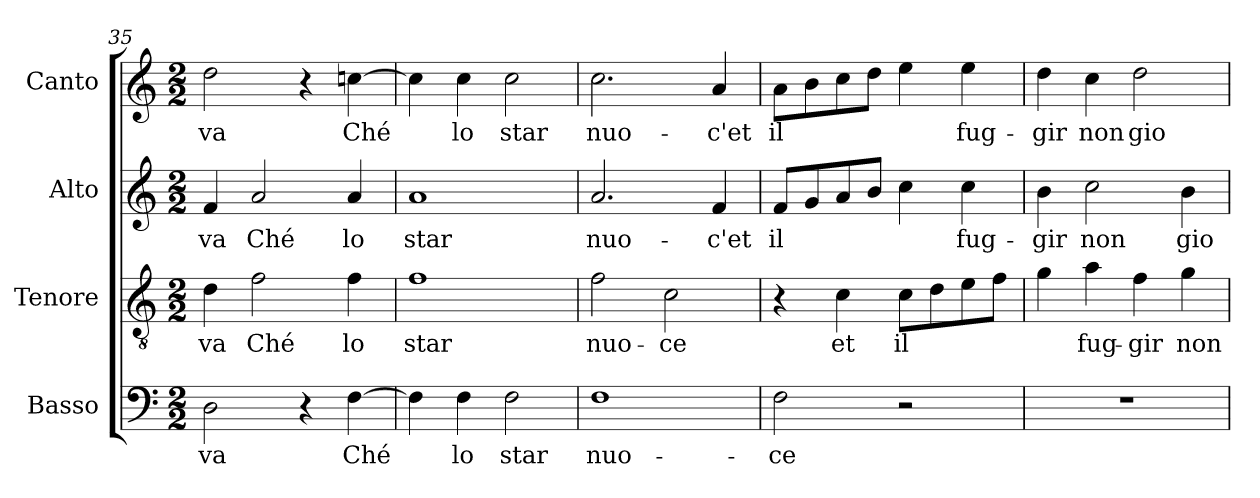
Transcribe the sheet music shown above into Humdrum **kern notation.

**kern	**text	**kern	**text	**kern	**text	**kern	**text
*part4	*part4	*part3	*part3	*part2	*part2	*part1	*part1
*staff4	*staff4	*staff3	*staff3	*staff2	*staff2	*staff1	*staff1
*I"Basso	*	*I"Tenore	*	*I"Alto	*	*I"Canto	*
*I'B	*	*I'T	*	*	*	*	*
*clefF4	*	*clefGv2	*	*clefG2	*	*clefG2	*
*	*	*ITrd7c12	*	*	*	*	*
*k[]	*	*k[]	*	*k[]	*	*k[]	*
*C:	*	*C:	*	*C:	*	*C:	*
*M2/2	*	*M2/2	*	*M2/2	*	*M2/2	*
=35	=35	=35	=35	=35	=35	=35	=35
!	!LO:LY:b:color=#000000	!	!	!	!	!	!
!	!	!	!LO:LY:b:color=#000000	!	!	!	!
!	!	!	!	!	!LO:LY:b:color=#000000	!	!
!	!	!	!	!	!	!	!LO:LY:b:color=#000000
2Di\	-va	4Di\	-va	4fi/	-va	2ddi\	-va
!	!	!	!LO:LY:b:color=#000000	!	!	!	!
!	!	!	!	!	!LO:LY:b:color=#000000	!	!
.	.	2Fi\	Ché	2ai/	Ché	.	.
4r	.	.	.	.	.	4r	.
!	!LO:LY:b:color=#000000	!	!	!	!	!	!
!	!	!	!LO:LY:b:color=#000000	!	!	!	!
!	!	!	!	!	!LO:LY:b:color=#000000	!	!
!	!	!	!	!	!	!	!LO:LY:b:color=#000000
[>4Fi\	Ché	4Fi\	lo	4ai/	lo	[>4ccni\	Ché
=36	=36	=36	=36	=36	=36	=36	=36
!	!	!	!LO:LY:b:color=#000000	!	!	!	!
!	!	!	!	!	!LO:LY:b:color=#000000	!	!
4Fi\]	.	1Fi	star	1ai	star	4cci\]	.
!	!LO:LY:b:color=#000000	!	!	!	!	!	!
!	!	!	!	!	!	!	!LO:LY:b:color=#000000
4Fi\	lo	.	.	.	.	4cci\	lo
!	!LO:LY:b:color=#000000	!	!	!	!	!	!
!	!	!	!	!	!	!	!LO:LY:b:color=#000000
2Fi\	star	.	.	.	.	2cci\	star
!!LO:PB:g=z
=37	=37	=37	=37	=37	=37	=37	=37
!	!LO:LY:b:color=#000000	!	!	!	!	!	!
!	!	!	!LO:LY:b:color=#000000	!	!	!	!
!	!	!	!	!	!LO:LY:b:color=#000000	!	!
!	!	!	!	!	!	!	!LO:LY:b:color=#000000
1Fi	nuo-	2Fi\	nuo-	2.ai/	nuo-	2.cci\	nuo-
!	!	!	!LO:LY:b:color=#000000	!	!	!	!
.	.	2Ci\	-ce	.	.	.	.
!	!	!	!	!	!LO:LY:b:color=#000000	!	!
!	!	!	!	!	!	!	!LO:LY:b:color=#000000
.	.	.	.	4fi/	-c'et	4ai/	-c'et
=38	=38	=38	=38	=38	=38	=38	=38
!	!LO:LY:b:color=#000000	!	!	!	!	!	!
!	!	!	!	!	!LO:LY:b:color=#000000	!	!
!	!	!	!	!	!	!	!LO:LY:b:color=#000000
2Fi\	-ce	4r	.	8fi/L	il	8ai\L	il
.	.	.	.	8gi/	.	8bi\	.
!	!	!	!LO:LY:b:color=#000000	!	!	!	!
.	.	4Ci\	et	8ai/	.	8cci\	.
.	.	.	.	8bi/J	.	8ddi\J	.
!	!	!	!LO:LY:b:color=#000000	!	!	!	!
2r	.	8Ci\L	il	4cci\	.	4eei\	.
.	.	8Di\	.	.	.	.	.
!	!	!	!	!	!LO:LY:b:color=#000000	!	!
!	!	!	!	!	!	!	!LO:LY:b:color=#000000
.	.	8Ei\	.	4cci\	fug-	4eei\	fug-
.	.	8Fi\J	.	.	.	.	.
=39	=39	=39	=39	=39	=39	=39	=39
!	!	!	!	!	!LO:LY:b:color=#000000	!	!
!	!	!	!	!	!	!	!LO:LY:b:color=#000000
1r	.	4Gi\	.	4bi\	-gir	4ddi\	-gir
!	!	!	!LO:LY:b:color=#000000	!	!	!	!
!	!	!	!	!	!LO:LY:b:color=#000000	!	!
!	!	!	!	!	!	!	!LO:LY:b:color=#000000
.	.	4Ai\	fug-	2cci\	non	4cci\	non
!	!	!	!LO:LY:b:color=#000000	!	!	!	!
!	!	!	!	!	!	!	!LO:LY:b:color=#000000
.	.	4Fi\	-gir	.	.	2ddi\	gio-
!	!	!	!LO:LY:b:color=#000000	!	!	!	!
!	!	!	!	!	!LO:LY:b:color=#000000	!	!
.	.	4Gi\	non	4bi\	gio-	.	.
=	=	=	=	=	=	=	=
*-	*-	*-	*-	*-	*-	*-	*-
